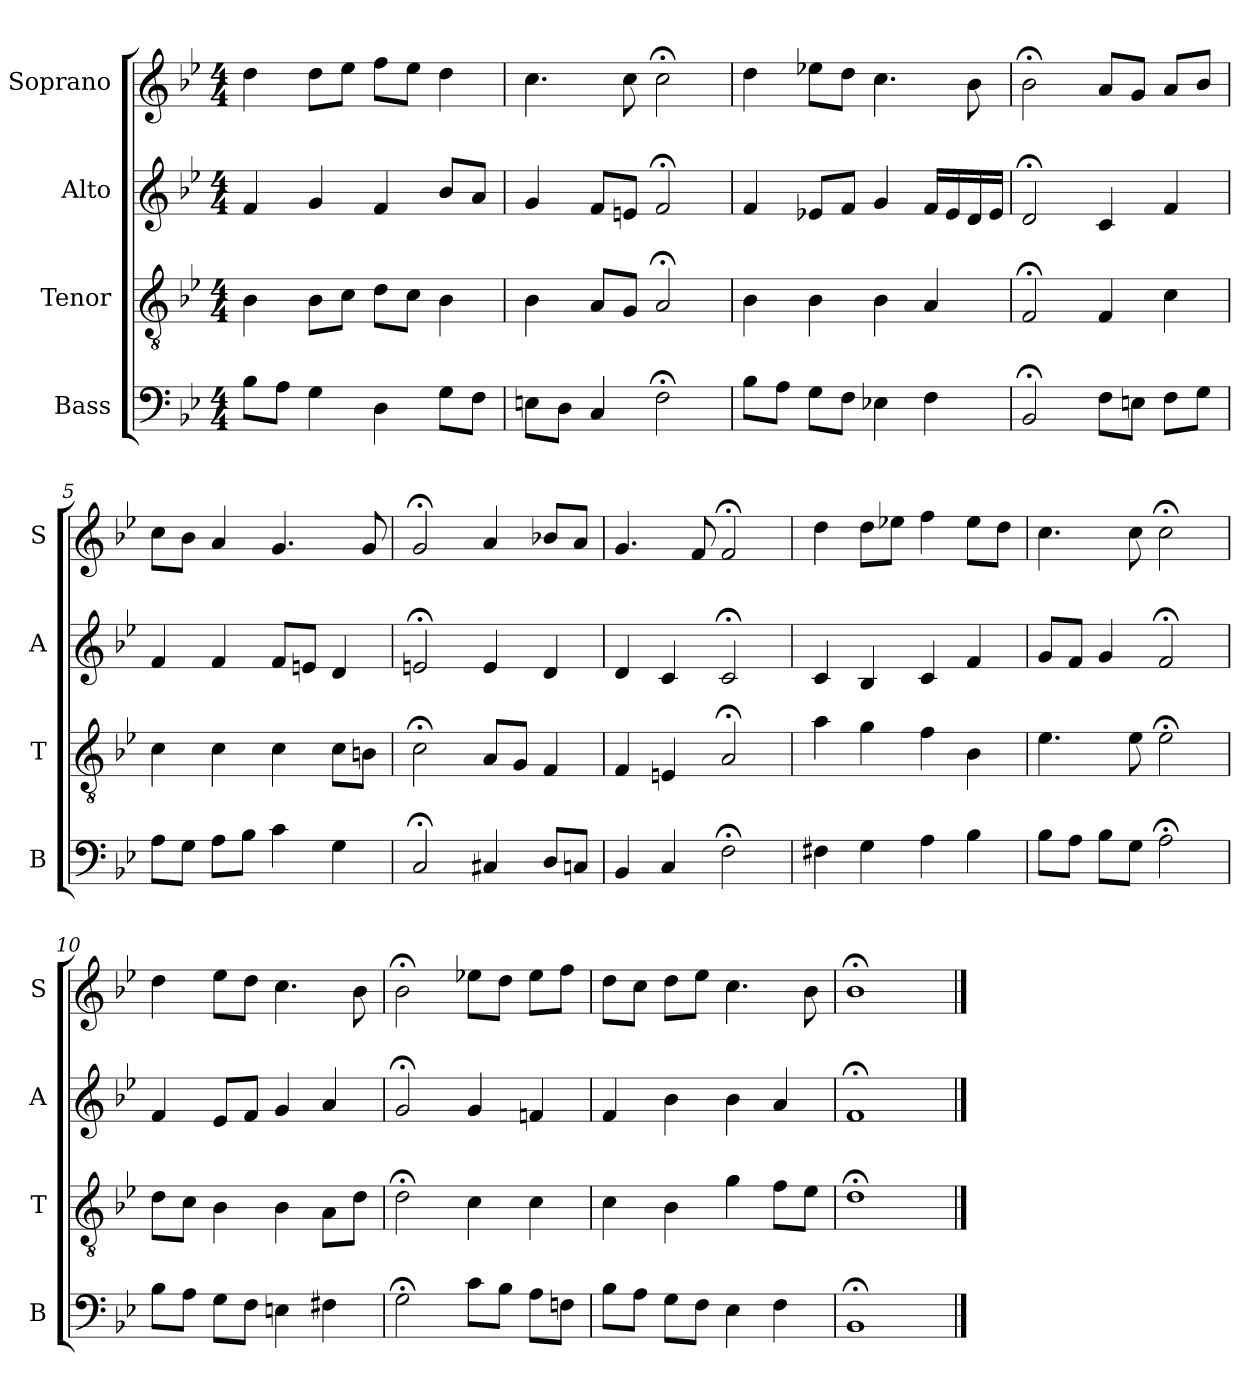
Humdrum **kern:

**kern	**kern	**kern	**kern
*part4	*part3	*part2	*part1
*staff4	*staff3	*staff2	*staff1
*I"Bass	*I"Tenor	*I"Alto	*I"Soprano
*I'B	*I'T	*I'A	*I'S
*clefF4	*clefGv2	*clefG2	*clefG2
*k[b-e-]	*k[b-e-]	*k[b-e-]	*k[b-e-]
*B-:	*B-:	*B-:	*B-:
*M4/4	*M4/4	*M4/4	*M4/4
*MM100	*MM100	*MM100	*MM100
=1	=1	=1	=1
8B-L	4B-	4f	4dd
8AJ	.	.	.
4G	8B-L	4g	8ddL
.	8cJ	.	8ee-J
4D	8dL	4f	8ffL
.	8cJ	.	8ee-J
8GL	4B-	8b-L	4dd
8FJ	.	8aJ	.
=2	=2	=2	=2
8EnL	4B-	4g	4.cc
8DJ	.	.	.
4C	8AL	8fL	.
.	8GJ	8enJ	8cc
2F;<	2A;<	2f;<	2cc;<
=3	=3	=3	=3
8B-L	4B-	4f	4dd
8AJ	.	.	.
8GL	4B-	8e-XL	8ee-XL
8FJ	.	8fJ	8ddJ
4E-X	4B-	4g	4.cc
4F	4A	16fLL	.
.	.	16e-	.
.	.	16d	8b-
.	.	16e-JJ	.
=4	=4	=4	=4
2BB-;<	2F;<	2d;<	2b-;<
8FL	4F	4c	8aL
8EnJ	.	.	8gJ
8FL	4c	4f	8aL
8GJ	.	.	8b-J
=5	=5	=5	=5
8AL	4c	4f	8ccL
8GJ	.	.	8b-J
8AL	4c	4f	4a
8B-J	.	.	.
4c	4c	8fL	4.g
.	.	8enJ	.
4G	8cL	4d	.
.	8BnJ	.	8g
=6	=6	=6	=6
2C;<	2c;<	2en;<	2g;<
4C#X	8AL	4e	4a
.	8GJ	.	.
8DL	4F	4d	8b-XL
8CnJ	.	.	8aJ
=7	=7	=7	=7
4BB-	4F	4d	4.g
4C	4En	4c	.
.	.	.	8f
2F;<	2A;<	2c;<	2f;<
=8	=8	=8	=8
4F#X	4a	4c	4dd
4G	4g	4B-	8ddL
.	.	.	8ee-XJ
4A	4f	4c	4ff
4B-	4B-	4f	8ee-L
.	.	.	8ddJ
=9	=9	=9	=9
8B-L	4.e-	8gL	4.cc
8AJ	.	8fJ	.
8B-L	.	4g	.
8GJ	8e-	.	8cc
2A;<	2e-;<	2f;<	2cc;<
=10	=10	=10	=10
8B-L	8dL	4f	4dd
8AJ	8cJ	.	.
8GL	4B-	8e-L	8ee-L
8FJ	.	8fJ	8ddJ
4En	4B-	4g	4.cc
4F#X	8AL	4a	.
.	8dJ	.	8b-
=11	=11	=11	=11
2G;<	2d;<	2g;<	2b-;<
8cL	4c	4g	8ee-XL
8B-J	.	.	8ddJ
8AL	4c	4fn	8ee-L
8FnJ	.	.	8ffJ
=12	=12	=12	=12
8B-L	4c	4f	8ddL
8AJ	.	.	8ccJ
8GL	4B-	4b-	8ddL
8FJ	.	.	8ee-J
4E-	4g	4b-	4.cc
4F	8fL	4a	.
.	8e-J	.	8b-
=13	=13	=13	=13
1BB-;<	1d;<	1f;<	1b-;<
==	==	==	==
*-	*-	*-	*-
